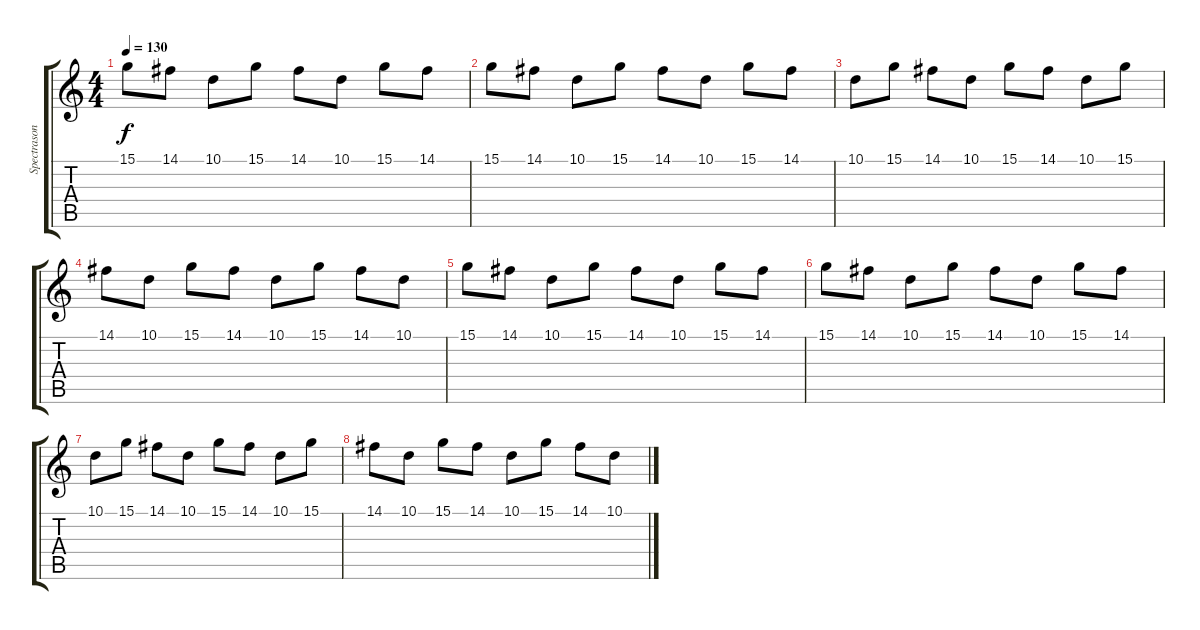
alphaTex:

\track ("Spectrasonics Omnisphere" "Spectrason") {instrument lead2sawtooth}
\staff {score tabs}
\tuning (E4 B3 G3 D3 A2 E2) {hide}
\ts (4 4)
\tempo 130
\clef g2
\ks c
15.1.8{dy f} 14.1.8 10.1.8 15.1.8 14.1.8 10.1.8 15.1.8 14.1.8 |
15.1.8 14.1.8 10.1.8 15.1.8 14.1.8 10.1.8 15.1.8 14.1.8 |
10.1.8 15.1.8 14.1.8 10.1.8 15.1.8 14.1.8 10.1.8 15.1.8 |
14.1.8 10.1.8 15.1.8 14.1.8 10.1.8 15.1.8 14.1.8 10.1.8 |
15.1.8 14.1.8 10.1.8 15.1.8 14.1.8 10.1.8 15.1.8 14.1.8 |
15.1.8 14.1.8 10.1.8 15.1.8 14.1.8 10.1.8 15.1.8 14.1.8 |
10.1.8 15.1.8 14.1.8 10.1.8 15.1.8 14.1.8 10.1.8 15.1.8 |
14.1.8 10.1.8 15.1.8 14.1.8 10.1.8 15.1.8 14.1.8 10.1.8
